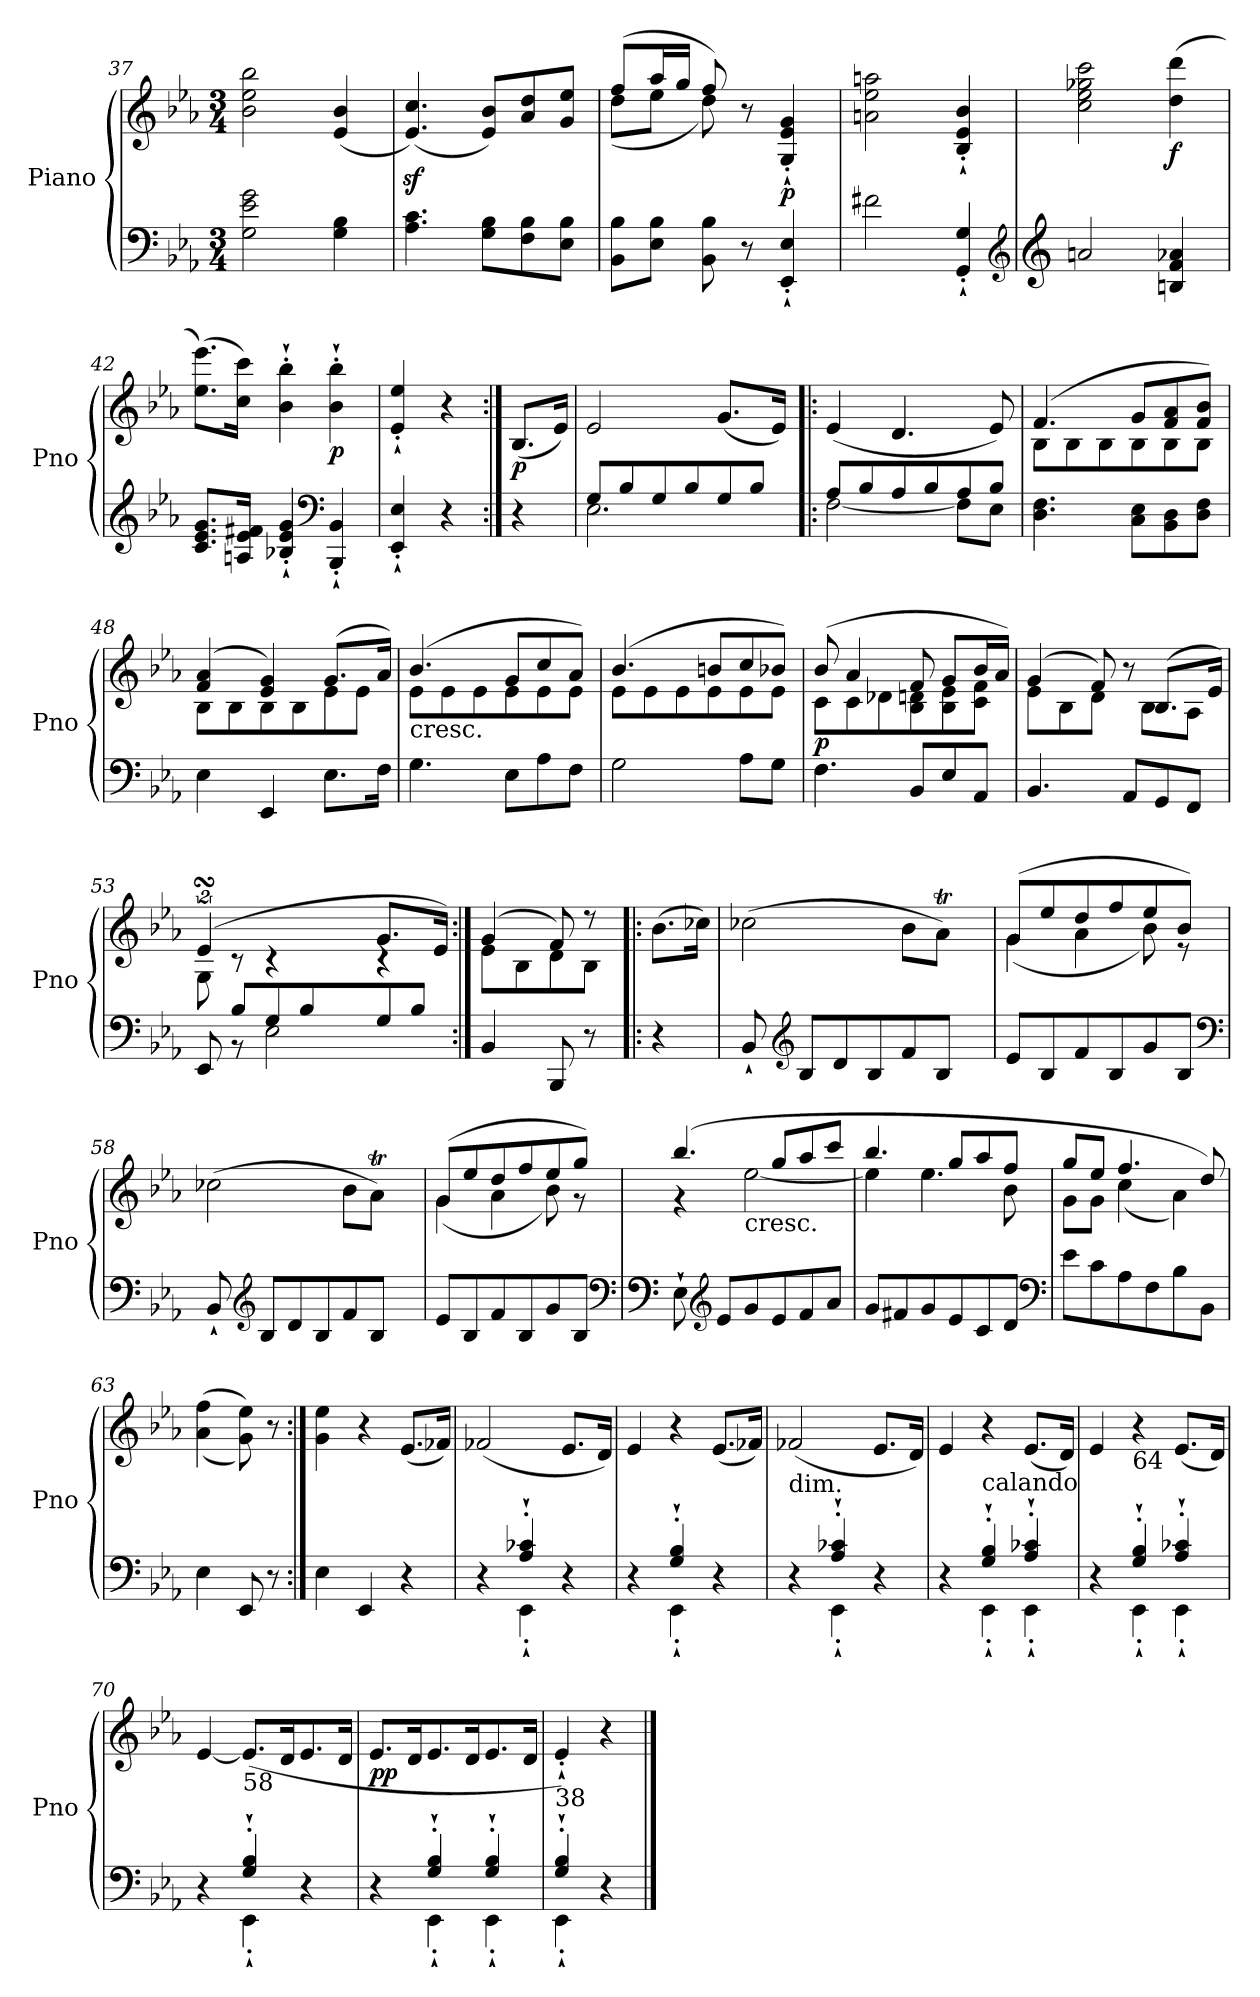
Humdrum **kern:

**kern	**kern	**dynam
*part1	*part1	*part1
*staff2	*staff1	*staff1/2
*I"Piano	*	*
*I'Pno	*	*
*clefF4	*clefG2	*
*k[b-e-a-]	*k[b-e-a-]	*
*E-:	*E-:	*
*M3/4	*M3/4	*
=37	=37	=37
2G\ 2e-\ 2g\	2b-\ 2ee-\ 2bb-\	.
4G\ 4B-\	(4e-/ 4b-/	.
=38	=38	=38
4.A-\ 4.c\	(4.e-/z< 4.cc/z<)	.
8G\ 8B-\L	8e-/ 8b-/L)	.
8F\ 8B-\	8a-/ 8dd/	.
8E-\ 8B-\J	8g/ 8ee-/J	.
=39	=39	=39
*	*^	*
8BB-\ 8B-\L	(8ff/L	(8dd\L	.
8E-\ 8B-\J	16aa-/L	8ee-\J	.
.	16gg/JJ	.	.
8BB-\ 8B-\	8ff/)	8dd\)	.
8r	8r	4.ryy	.
!	!	!	!LO:DY:b
4EE-/`' 4E-/`'	4G/`' 4e-/`' 4g/`'	.	p
*	*v	*v	*
=40	=40	=40
2f#X\	2an\ 2ee-\ 2aan\	.
4GG/`' 4G/`'	4B-/`' 4e-/`' 4b-/`'	.
*clefG2	*	*
!!LO:LB:g=z
=41	=41	=41
*clefG2	*	*
2an/	2cc\ 2ee-\ 2gg-X\ 2ccc\	.
!	!	!LO:DY:b
4Bn/ 4f/ 4a-X/	(4dd\ 4ddd\	f
=42	=42	=42
8.c/ 8.e-/ 8.g/L	(8.ee-\ 8.eee-\L)	.
16An/ 16e-/ 16f#X/Jk	16cc\ 16ccc\Jk)	.
4B-X/`' 4e-/`' 4g/`'	4b-\`' 4bb-\`'	.
*clefF4	*	*
!	!	!LO:DY:b
4BBB-/`' 4BB-/`'	4b-\`' 4bb-\`'	p
=43	=43	=43
4EE-/`' 4E-/`'	4e-/`' 4ee-/`'	.
4r	4r	.
=44:|!	=44:|!	=44:|!
!	!	!LO:DY:b
4r	(8.B-/L	p
.	16e-/Jk)	.
=45	=45	=45
*^	*	*
8G/L	2.E-\	2e-/	.
8B-/	.	.	.
8G/	.	.	.
8B-/	.	.	.
8G/	.	(8.g/L	.
8B-/J	.	.	.
.	.	16e-/Jk)	.
=46!|:	=46!|:	=46!|:	=46!|:
8A-/L	[2F\	(4e-/	.
8B-/	.	.	.
8A-/	.	4.d/	.
8B-/	.	.	.
8A-/	8F\L]	.	.
8B-/J	8E-\J	8e-/)	.
*v	*v	*	*
=47	=47	=47
*	*^	*
4.D\ 4.F\	(4.f/	8B-\L	.
.	.	8B-\	.
.	.	8B-\	.
8C\ 8E-\L	8g/L	8B-\	.
8BB-\ 8D\	8f/ 8a-/	8B-\	.
8D\ 8F\J	8f/ 8b-/J)	8B-\J	.
=48	=48	=48	=48
4E-\	(4f/ 4a-/	8B-\L	.
.	.	8B-\	.
4EE-/	4e-/ 4g/)	8B-\	.
.	.	8B-\	.
8.E-\L	(8.g/L	8e-\	.
.	.	8e-\J	.
16F\Jk	16a-/Jk)	.	.
!!LO:LB:g=z	!!
=49	=49	=49	=49
!	!LO:TX:b:t=cresc.	!	!
4.G\	(4.b-/	8e-\L	.
.	.	8e-\	.
.	.	8e-\	.
8E-\L	8g/L	8e-\	.
8A-\	8cc/	8e-\	.
8F\J	8a-/J)	8e-\J	.
=50	=50	=50	=50
2G\	(4.b-/	8e-\L	.
.	.	8e-\	.
.	.	8e-\	.
.	8bn/L	8e-\	.
8A-\L	8cc/	8e-\	.
8G\J	8b-X/J)	8e-\J	.
=51	=51	=51	=51
!	!	!	!LO:DY:b
4.F\	(8b-/	8c\L	p
.	4a-/	8c\	.
.	.	8d-X\	.
8BB-/L	8f/	8B-\ 8dn\	.
8E-/	8g/L	8B-\ 8e-\	.
8AA-/J	16b-/L	8c\ 8f\J	.
.	16a-/JJ)	.	.
=52	=52	=52	=52
4.BB-/	(4g/	8e-\L	.
.	.	8B-\	.
.	8f/)	8d\J	.
8AA-/L	8r	8ryy	.
8GG/	(8.B-/L	8B-\L	.
8FF/J	.	8A-\J	.
.	16e-/Jk)	.	.
=53	=53	=53	=53
*^	*	*	*
8EE-/	8ryy	(8%3e-sSSs/	8G\	.
8B-/L	8r	.	8rc	.
8G/	2E-\	.	4rc	.
8B-/	.	32fyy	.	.
.	.	32e-yy	.	.
.	.	32dyy	.	.
.	.	32e-yy	.	.
8G/	.	8.g/L	4rc	.
8B-/J	.	.	.	.
.	.	16e-/Jk)	.	.
*v	*v	*	*	*
=54:|!	=54:|!	=54:|!	=54:|!
4BB-/	(4g/	8e-\L	.
.	.	8B-\	.
8BBB-/	8f/)	8d\	.
8r	8r	8B-\J	.
*	*v	*v	*
!!LO:LB:g=z
=55!|:	=55!|:	=55!|:
4r	(8.b-\L	.
.	16cc-X\Jk)	.
=56	=56	=56
*	*^	*
8BB-`/	(2cc-X\	3%2ryy	.
*clefG2	*	*	*
8B-/L	.	.	.
8d/	.	.	.
8B-/	.	.	.
8f/	8b-\L	.	.
8B-/J	8a-T\J)	.	.
*	*	*Xtuplet	*
.	.	24b-yy	.
.	.	24a-yy	.
=57	=57	=57	=57
8e-/L	(8g/L	(4g\	.
8B-/	8ee-/	.	.
8f/	8dd/	4a-\	.
8B-/	8ff/	.	.
8g/	8ee-/	8b-\)	.
8B-/J	8b-/J)	8re	.
*clefF4	*	*	*
=58	=58	=58	=58
8BB-`/	(2cc-X\	3%2ryy	.
*clefG2	*	*	*
8B-/L	.	.	.
8d/	.	.	.
8B-/	.	.	.
8f/	8b-\L	.	.
8B-/J	8a-T\J)	.	.
.	.	24b-yy	.
.	.	24a-yy	.
=59	=59	=59	=59
8e-/L	(8g/L	(4g\	.
8B-/	8ee-/	.	.
8f/	8dd/	4a-\	.
8B-/	8ff/	.	.
8g/	8ee-/	8b-\)	.
8B-/J	8gg/J)	8rg	.
*clefF4	*	*	*
!!LO:LB:g=z	!!
=60	=60	=60	=60
*clefF4	*	*	*
8E-`\	(4.bb-/	4rg	.
*clefG2	*	*	*
8e-/L	.	.	.
!	!	!LO:TX:b:t=cresc.	!
8g/	.	[2ee-\	.
8e-/	8gg/L	.	.
8f/	8aa-/	.	.
8a-/J	8ccc/J	.	.
=61	=61	=61	=61
8g/L	4.bb-/	4ee-\]	.
8f#X/	.	.	.
8g/	.	4.ee-\	.
8e-/	8gg/L	.	.
8c/	8aa-/	.	.
8d/J	8ff/J	8b-\	.
*clefF4	*	*	*
=62	=62	=62	=62
8e-\L	8gg/L	8g\L	.
8c\	8ee-/J	8g\J	.
8A-\	4.ff/	(4cc\	.
8F\	.	.	.
8B-\	.	4a-\)	.
8BB-\J	8dd/)	.	.
*	*v	*v	*
=63	=63	=63
4E-\	((4a-\ 4ff\	.
8EE-/	8g\ 8ee-\))	.
8r	8r	.
!!LO:PB:g=z
=64:|!	=64:|!	=64:|!
4E-\	4g\ 4ee-\	.
4EE-/	4r	.
4r	(8.e-/L	.
.	16f-X/Jk)	.
=65	=65	=65
*^	*	*
4ryy	4r	(2f-X/	.
4A-/`' 4c-X/`'	4EE-`'\	.	.
4ryy	4r	8.e-/L	.
.	.	16d/Jk)	.
=66	=66	=66	=66
4ryy	4r	4e-/	.
4G/`' 4B-/`'	4EE-`'\	4r	.
4ryy	4r	(8.e-/L	.
.	.	16f-X/Jk)	.
=67	=67	=67	=67
!	!	!LO:TX:b:t=dim.	!
4ryy	4r	(2f-X/	.
4A-/`' 4c-X/`'	4EE-`'\	.	.
4ryy	4r	8.e-/L	.
.	.	16d/Jk)	.
=68	=68	=68	=68
4ryy	4r	4e-/	.
!	!	!LO:TX:b:t=calando	!
4G/`' 4B-/`'	4EE-`'\	4r	.
4A-/`' 4c-X/`'	4EE-`'\	(8.e-/L	.
.	.	16d/Jk)	.
=69	=69	=69	=69
4ryy	4r	4e-/	.
!	!	!LO:TX:b:t=64	!
4G/`' 4B-/`'	4EE-`'\	4r	.
4A-/`' 4c-X/`'	4EE-`'\	(8.e-/L	.
.	.	16d/Jk)	.
=70	=70	=70	=70
4ryy	4r	[4e-/	.
!	!	!LO:TX:b:t=58	!
4G/`' 4B-/`'	4EE-`'\	(8.e-/L]	.
.	.	16d/K	.
4ryy	4r	8.e-/	.
.	.	16d/Jk	.
=71	=71	=71	=71
!	!	!	!LO:DY:b
4ryy	4r	8.e-/L	pp
.	.	16d/K	.
4G/`' 4B-/`'	4EE-`'\	8.e-/	.
.	.	16d/K	.
4G/`' 4B-/`'	4EE-`'\	8.e-/	.
.	.	16d/Jk	.
=72	=72	=72	=72
!	!	!LO:TX:b:t=38	!
4G/`' 4B-/`'	4EE-`'\	4e-`'/)	.
4ryy	4r	4r	.
*v	*v	*	*
==	==	==
*-	*-	*-
